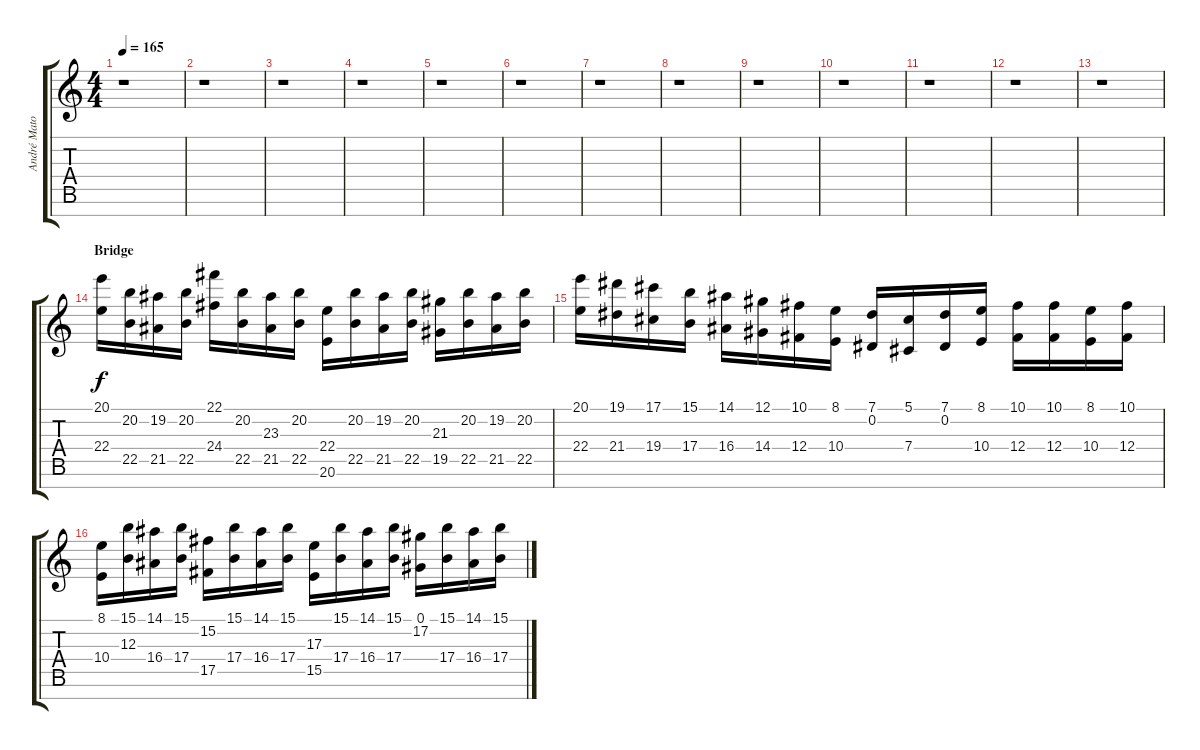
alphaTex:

\track ("André Matos - String Ensemble 1" "André Mato") {instrument stringensemble1}
\staff {score tabs}
\tuning (Ab4 Eb4 B3 Gb3 Db3 Ab2 Eb2) {hide}
\ts (4 4)
\tempo 165
\clef g2
\ks c
r.1{dy f} |
r.1 |
r.1 |
r.1 |
r.1 |
r.1 |
r.1 |
r.1 |
r.1 |
r.1 |
r.1 |
r.1 |
r.1 |
\section ("" "Bridge")
(20.1 22.4).16 (20.2 22.5).16 (19.2 21.5).16 (20.2 22.5).16 (22.1 24.4).16 (20.2 22.5).16 (23.3 21.5).16 (20.2 22.5).16 (22.4 20.6).16 (20.2 22.5).16 (19.2 21.5).16 (20.2 22.5).16 (21.3 19.5).16 (20.2 22.5).16 (19.2 21.5).16 (20.2 22.5).16 |
(20.1 22.4).16 (19.1 21.4).16 (17.1 19.4).16 (15.1 17.4).16 (14.1 16.4).16 (12.1 14.4).16 (10.1 12.4).16 (8.1 10.4).16 (7.1 0.2).16 (5.1 7.4).16 (7.1 0.2).16 (8.1 10.4).16 (10.1 12.4).16 (10.1 12.4).16 (8.1 10.4).16 (10.1 12.4).16 |
(8.1 10.4).16 (15.1 12.3).16 (14.1 16.4).16 (15.1 17.4).16 (15.2 17.5).16 (15.1 17.4).16 (14.1 16.4).16 (15.1 17.4).16 (17.3 15.5).16 (15.1 17.4).16 (14.1 16.4).16 (15.1 17.4).16 (0.1 17.2).16 (15.1 17.4).16 (14.1 16.4).16 (15.1 17.4).16
